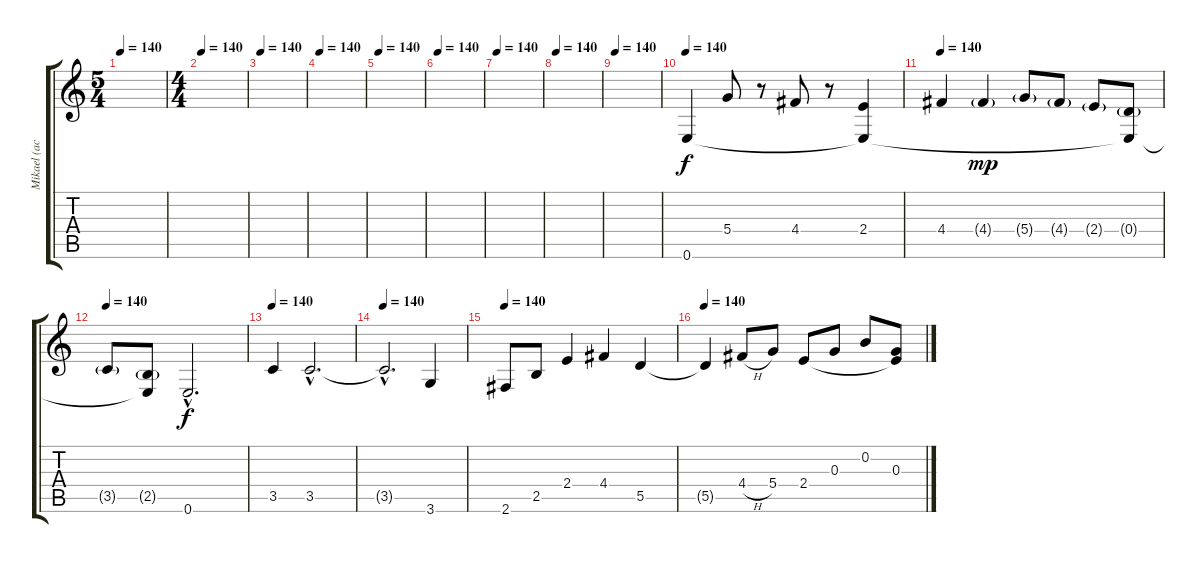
\track ("Mikael (acoustic)" "Mikael (ac") {instrument acousticguitarnylon}
\staff {score tabs}
\tuning (E4 B3 G3 D3 A2 E2) {hide}
\ts (5 4)
\tempo 140
\clef g2
\ks c
|
\ts (4 4)
\tempo 140
|
\tempo 140
|
\tempo 140
|
\tempo 140
|
\tempo 140
|
\tempo 140
|
\tempo 140
|
\tempo 140
|
\tempo 140
0.6.4{volume 12 instrument acousticguitarsteel} 5.4.8 r.8 4.4.8 r.8 (2.4 0.6{t}).4 |
\tempo 140
4.4.4{volume 12 instrument acousticguitarsteel} 4.4{g}.4{dy mp} 5.4{g}.8 4.4{g}.8 2.4{g}.8 (0.4{g} 0.6{t}).8 |
\tempo 140
3.5{g}.8{volume 12 instrument acousticguitarsteel} (2.5{g} 0.6{t}).8 0.6{hac}.2{d dy f} |
\tempo 140
3.5.4{volume 12 instrument acousticguitarsteel} 3.5{hac}.2{d} |
\tempo 140
3.5{hac t}.2{d volume 12 instrument acousticguitarsteel} 3.6.4 |
\tempo 140
2.6.8{volume 12 instrument acousticguitarsteel} 2.5.8 2.4.4 4.4.4 5.5.4 |
\tempo 140
5.5{t}.4{volume 12} 4.4{h}.8 5.4.8 2.4.8 0.3.8 0.2.8 (0.3 2.4{t}).8
